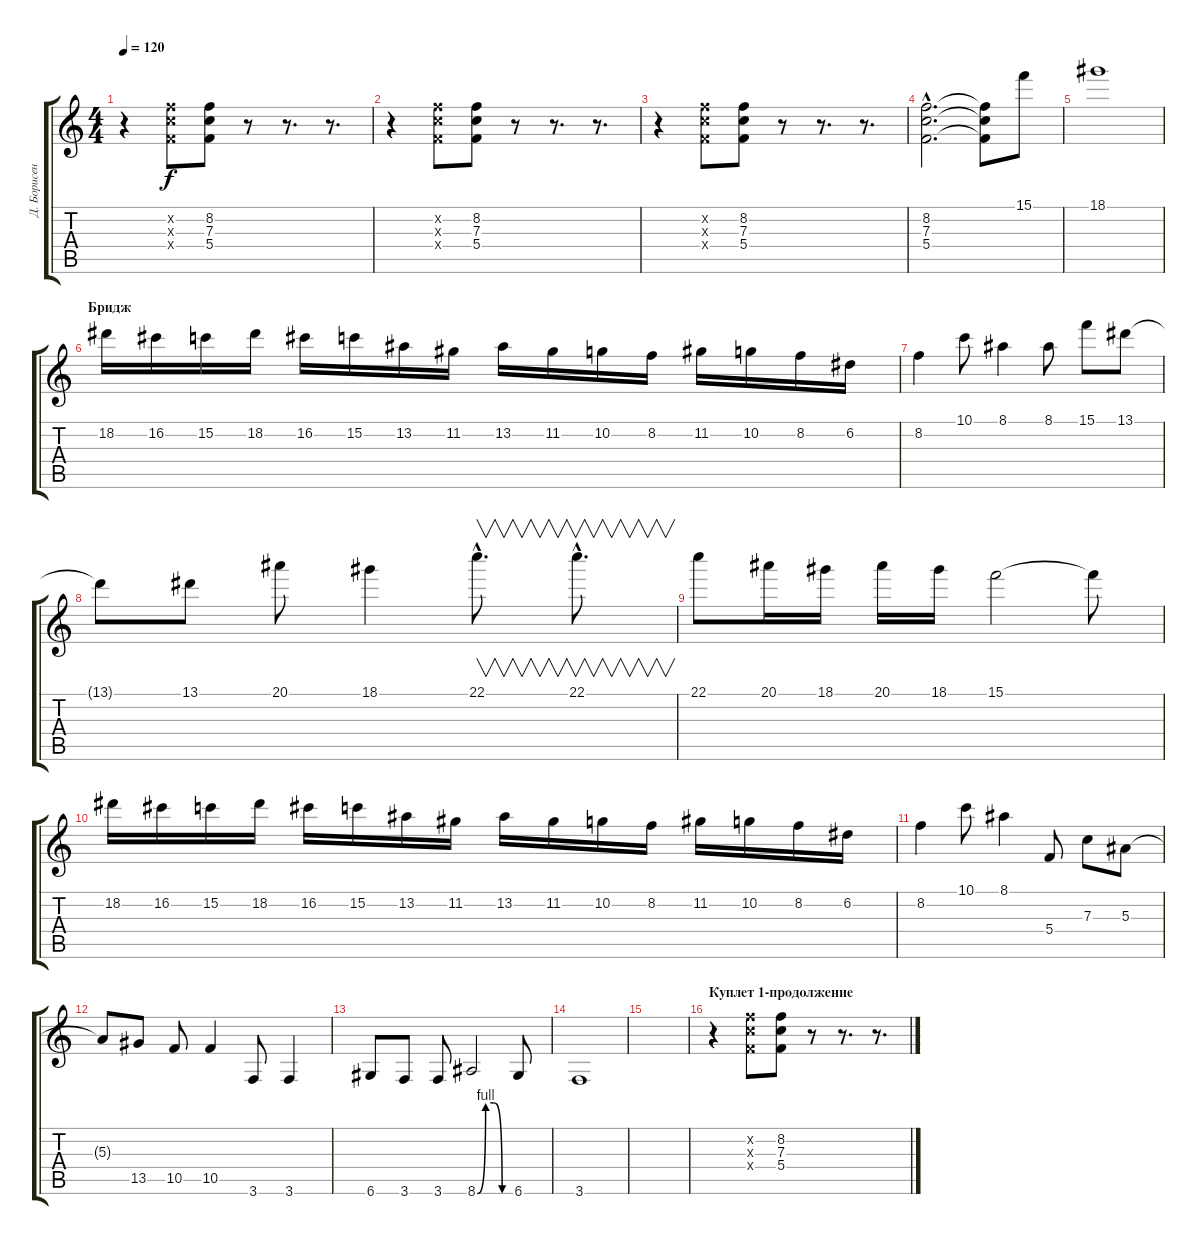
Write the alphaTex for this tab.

\track ("Д. Борисенков" "Д. Борисен") {instrument distortionguitar}
\staff {score tabs}
\tuning (D4 A3 F3 C3 G2 D2) {hide}
\ts (4 4)
\tempo 120
\clef g2
\ks c
r.4{dy f} (8.2{x} 7.3{x} 5.4{x}).8 (8.2 7.3 5.4).8 r.8 r.8{d} r.8{d} |
r.4 (8.2{x} 7.3{x} 5.4{x}).8 (8.2 7.3 5.4).8 r.8 r.8{d} r.8{d} |
r.4 (8.2{x} 7.3{x} 5.4{x}).8 (8.2 7.3 5.4).8 r.8 r.8{d} r.8{d} |
(8.2{hac} 7.3{hac} 5.4{hac}).2{d} (8.2{t} 7.3{t} 5.4{t}).8 15.1.8 |
18.1.1 |
\section ("" "Бридж")
18.2.16 16.2.16 15.2.16 18.2.16 16.2.16 15.2.16 13.2.16 11.2.16 13.2.16 11.2.16 10.2.16 8.2.16 11.2.16 10.2.16 8.2.16 6.2.16 |
8.2.4 10.1.8 8.1.4 8.1.8 15.1.8 13.1.8 |
13.1{t}.8 13.1.8 20.1.8 18.1.4 22.1{hac}.8{v d} 22.1{hac}.8{v d} |
22.1.8 20.1.16 18.1.16 20.1.16 18.1.16 15.1.2 15.1{t}.8 |
18.2.16 16.2.16 15.2.16 18.2.16 16.2.16 15.2.16 13.2.16 11.2.16 13.2.16 11.2.16 10.2.16 8.2.16 11.2.16 10.2.16 8.2.16 6.2.16 |
8.2.4 10.1.8 8.1.4 5.4.8 7.3.8 5.3.8 |
5.3{t}.8 13.5.8 10.5.8 10.5.4 3.6.8 3.6.4 |
6.6.8 3.6.8 3.6.8 8.6{be (custom 0 0 15 4 30 4 45 0 60 0)}.2 6.6.8 |
3.6.1 |
|
\section ("" "Куплет 1-продолжение")
r.4 (8.2{x} 7.3{x} 5.4{x}).8 (8.2 7.3 5.4).8 r.8 r.8{d} r.8{d}
